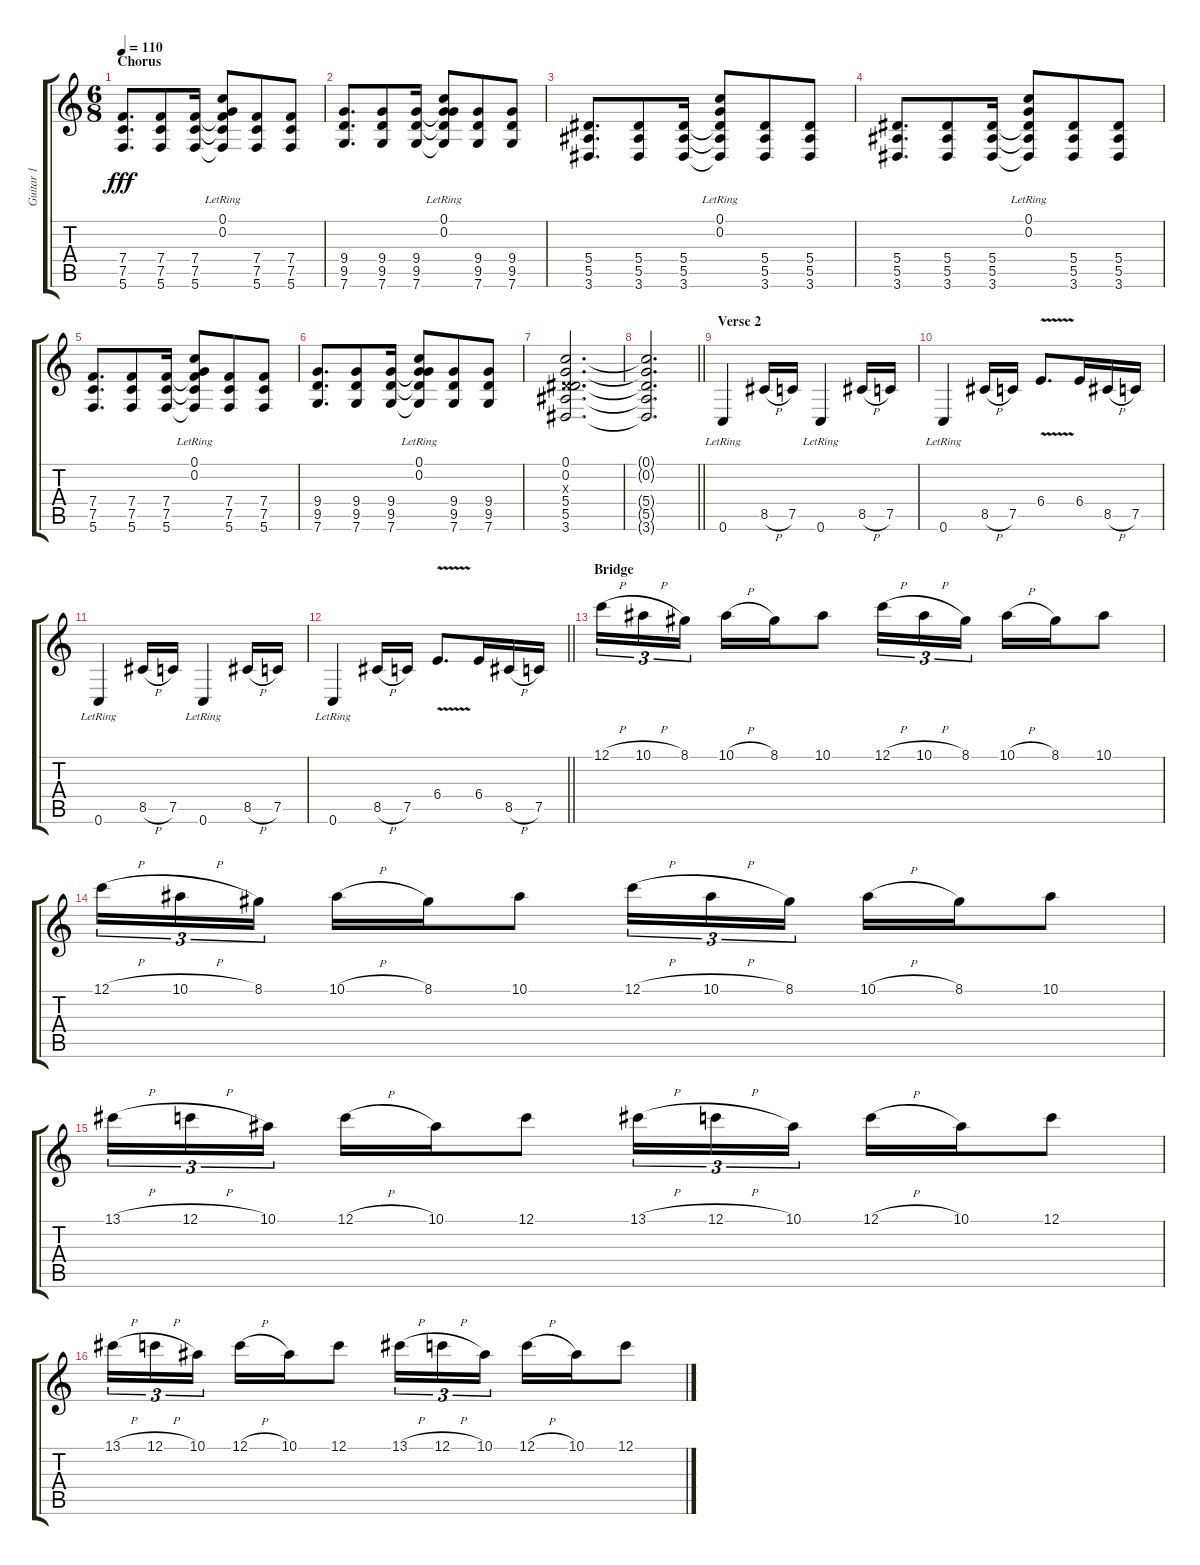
\track ("Guitar 1" "Guitar 1") {instrument distortionguitar}
\staff {score tabs}
\tuning (C4 G3 Eb3 Bb2 F2 C2) {hide}
\ts (6 8)
\section ("" "Chorus")
\tempo 110
\clef g2
\ks c
(7.4 7.5 5.6).8{d dy fff} (7.4 7.5 5.6).8 (7.4 7.5 5.6).16 (0.1{lr} 0.2{lr} 7.4{t} 7.5{t} 5.6{t}).8 (7.4 7.5 5.6).8 (7.4 7.5 5.6).8 |
(9.4 9.5 7.6).8{d} (9.4 9.5 7.6).8 (9.4 9.5 7.6).16 (0.1{lr} 0.2{lr} 9.4{t} 9.5{t} 7.6{t}).8 (9.4 9.5 7.6).8 (9.4 9.5 7.6).8 |
(5.4 5.5 3.6).8{d} (5.4 5.5 3.6).8 (5.4 5.5 3.6).16 (0.1{lr} 0.2{lr} 5.4{t} 5.5{t} 3.6{t}).8 (5.4 5.5 3.6).8 (5.4 5.5 3.6).8 |
(5.4 5.5 3.6).8{d} (5.4 5.5 3.6).8 (5.4 5.5 3.6).16 (0.1{lr} 0.2{lr} 5.4{t} 5.5{t} 3.6{t}).8 (5.4 5.5 3.6).8 (5.4 5.5 3.6).8 |
(7.4 7.5 5.6).8{d} (7.4 7.5 5.6).8 (7.4 7.5 5.6).16 (0.1{lr} 0.2{lr} 7.4{t} 7.5{t} 5.6{t}).8 (7.4 7.5 5.6).8 (7.4 7.5 5.6).8 |
(9.4 9.5 7.6).8{d} (9.4 9.5 7.6).8 (9.4 9.5 7.6).16 (0.1{lr} 0.2{lr} 9.4{t} 9.5{t} 7.6{t}).8 (9.4 9.5 7.6).8 (9.4 9.5 7.6).8 |
(0.1 0.2 0.3{x} 5.4 5.5 3.6).2{d} |
\barLineRight lightlight
(0.1{t} 0.2{t} 5.4{t} 5.5{t} 3.6{t}).2{d} |
\section ("" "Verse 2")
0.6{lr}.4 8.5{h}.16 7.5.16 0.6{lr}.4 8.5{h}.16 7.5.16 |
0.6{lr}.4 8.5{h}.16 7.5.16 6.4{v}.8{d} 6.4.16 8.5{h}.16 7.5.16 |
0.6{lr}.4 8.5{h}.16 7.5.16 0.6{lr}.4 8.5{h}.16 7.5.16 |
\barLineRight lightlight
0.6{lr}.4 8.5{h}.16 7.5.16 6.4{v}.8{d} 6.4.16 8.5{h}.16 7.5.16 |
\section ("" "Bridge")
12.1{h}.16{tu (3 2) balance 13} 10.1{h}.16{tu (3 2)} 8.1.16{tu (3 2) beam splitsecondary} 10.1{h}.16 8.1.16 10.1.8 12.1{h}.16{tu (3 2)} 10.1{h}.16{tu (3 2)} 8.1.16{tu (3 2) beam splitsecondary} 10.1{h}.16 8.1.16 10.1.8 |
12.1{h}.16{tu (3 2)} 10.1{h}.16{tu (3 2)} 8.1.16{tu (3 2) beam splitsecondary} 10.1{h}.16 8.1.16 10.1.8 12.1{h}.16{tu (3 2)} 10.1{h}.16{tu (3 2)} 8.1.16{tu (3 2) beam splitsecondary} 10.1{h}.16 8.1.16 10.1.8 |
13.1{h}.16{tu (3 2)} 12.1{h}.16{tu (3 2)} 10.1.16{tu (3 2) beam splitsecondary} 12.1{h}.16 10.1.16 12.1.8 13.1{h}.16{tu (3 2)} 12.1{h}.16{tu (3 2)} 10.1.16{tu (3 2) beam splitsecondary} 12.1{h}.16 10.1.16 12.1.8 |
13.1{h}.16{tu (3 2)} 12.1{h}.16{tu (3 2)} 10.1.16{tu (3 2) beam splitsecondary} 12.1{h}.16 10.1.16 12.1.8 13.1{h}.16{tu (3 2)} 12.1{h}.16{tu (3 2)} 10.1.16{tu (3 2) beam splitsecondary} 12.1{h}.16 10.1.16 12.1.8
